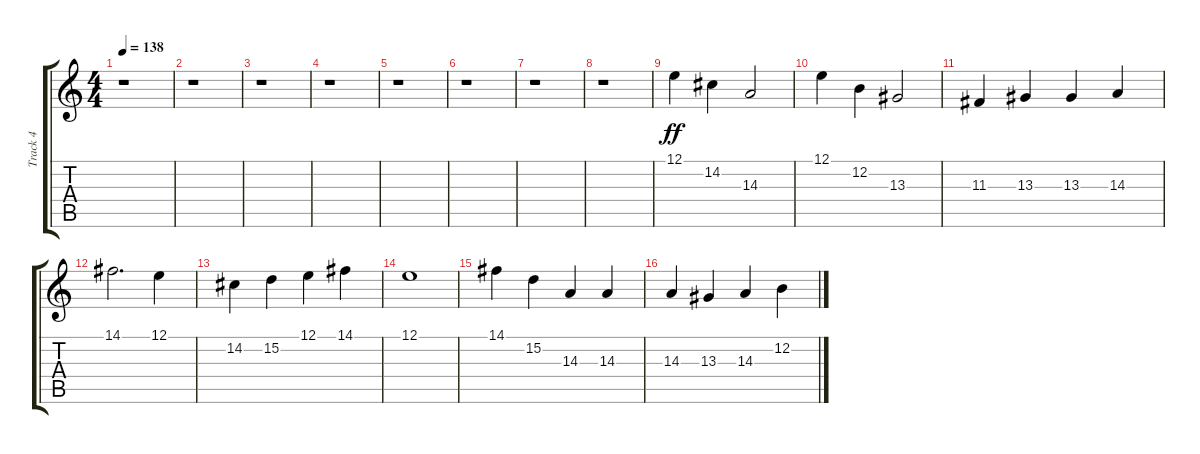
\track ("Track 4" "Track 4") {instrument stringensemble1}
\staff {score tabs}
\tuning (E4 B3 G3 D3 A2 E2) {hide}
\ts (4 4)
\tempo 138
\clef g2
\ks c
r.1{dy f} |
r.1 |
r.1 |
r.1 |
r.1 |
r.1 |
r.1 |
r.1 |
12.1.4{dy ff} 14.2.4 14.3.2 |
12.1.4 12.2.4 13.3.2 |
11.3.4 13.3.4 13.3.4 14.3.4 |
14.1.2{d} 12.1.4 |
14.2.4 15.2.4 12.1.4 14.1.4 |
12.1.1 |
14.1.4 15.2.4 14.3.4 14.3.4 |
14.3.4 13.3.4 14.3.4 12.2.4
